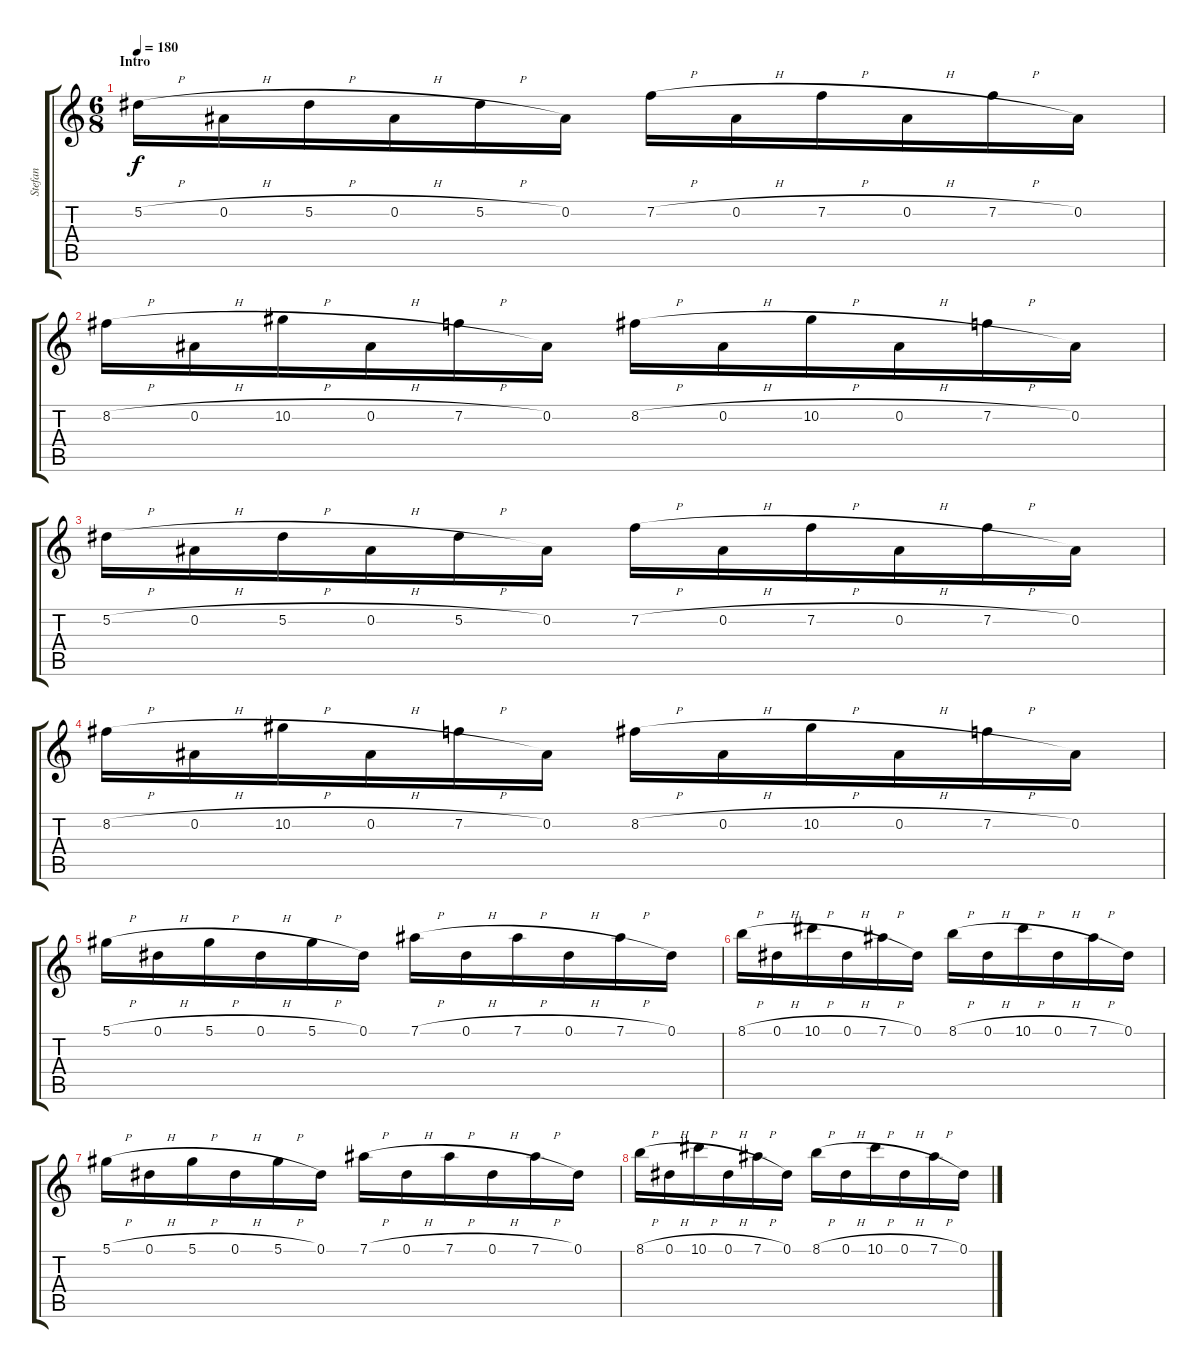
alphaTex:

\track ("Stefan" "Stefan") {instrument distortionguitar}
\staff {score tabs}
\tuning (Eb4 Bb3 Gb3 Db3 Ab2 Eb2) {hide}
\ts (6 8)
\section ("" "Intro")
\tempo 180
\clef g2
\ks c
5.2{h}.16{dy f instrument distortionguitar} 0.2{h}.16 5.2{h}.16 0.2{h}.16 5.2{h}.16 0.2.16 7.2{h}.16 0.2{h}.16 7.2{h}.16 0.2{h}.16 7.2{h}.16 0.2.16 |
8.2{h}.16 0.2{h}.16 10.2{h}.16 0.2{h}.16 7.2{h}.16 0.2.16 8.2{h}.16 0.2{h}.16 10.2{h}.16 0.2{h}.16 7.2{h}.16 0.2.16 |
5.2{h}.16 0.2{h}.16 5.2{h}.16 0.2{h}.16 5.2{h}.16 0.2.16 7.2{h}.16 0.2{h}.16 7.2{h}.16 0.2{h}.16 7.2{h}.16 0.2.16 |
8.2{h}.16 0.2{h}.16 10.2{h}.16 0.2{h}.16 7.2{h}.16 0.2.16 8.2{h}.16 0.2{h}.16 10.2{h}.16 0.2{h}.16 7.2{h}.16 0.2.16 |
5.1{h}.16 0.1{h}.16 5.1{h}.16 0.1{h}.16 5.1{h}.16 0.1.16 7.1{h}.16 0.1{h}.16 7.1{h}.16 0.1{h}.16 7.1{h}.16 0.1.16 |
8.1{h}.16 0.1{h}.16 10.1{h}.16 0.1{h}.16 7.1{h}.16 0.1.16 8.1{h}.16 0.1{h}.16 10.1{h}.16 0.1{h}.16 7.1{h}.16 0.1.16 |
5.1{h}.16 0.1{h}.16 5.1{h}.16 0.1{h}.16 5.1{h}.16 0.1.16 7.1{h}.16 0.1{h}.16 7.1{h}.16 0.1{h}.16 7.1{h}.16 0.1.16 |
8.1{h}.16 0.1{h}.16 10.1{h}.16 0.1{h}.16 7.1{h}.16 0.1.16 8.1{h}.16 0.1{h}.16 10.1{h}.16 0.1{h}.16 7.1{h}.16 0.1.16
